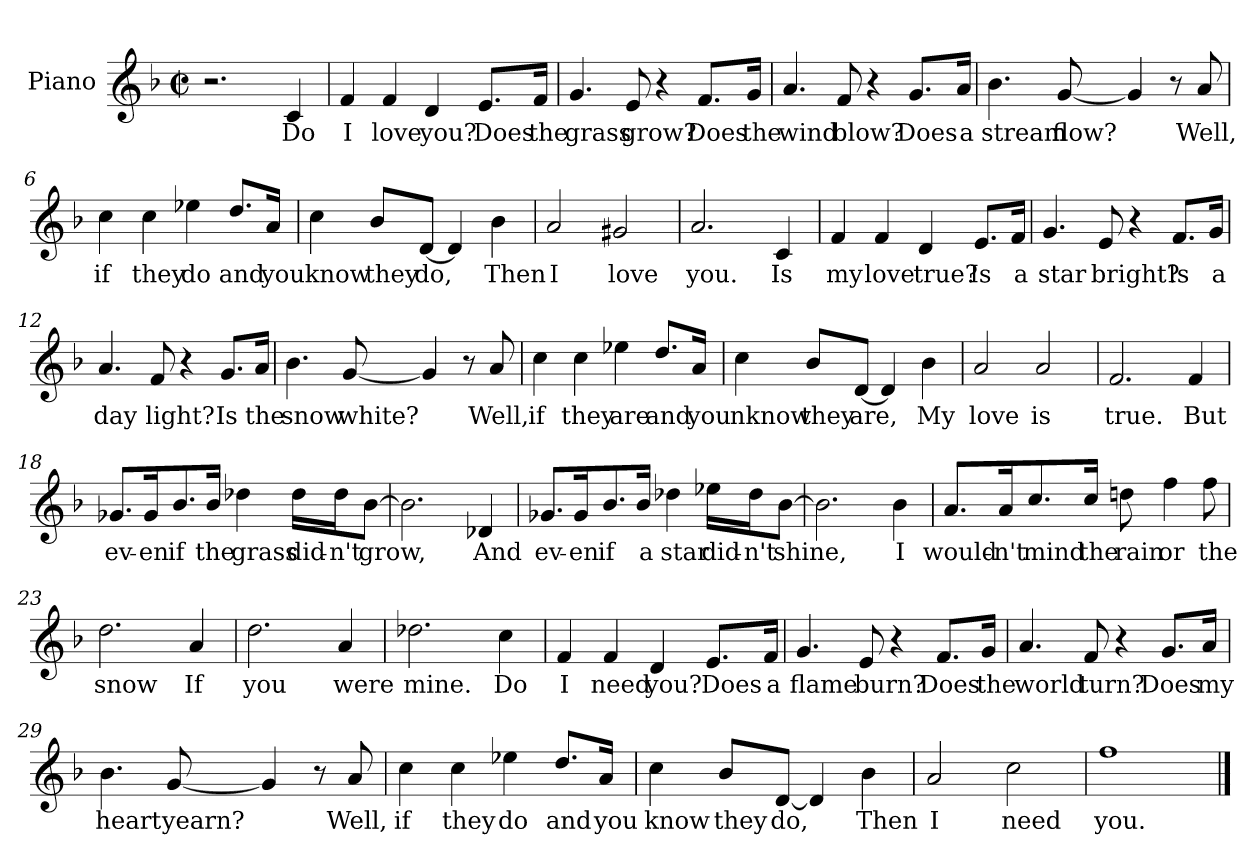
**kern	**text
*part1	*part1
*staff1	*staff1
*I"Piano	*
*I'Pno.	*
*clefG2	*
*k[b-]	*
*F:	*
*M2/2	*
*met(c|)	*
=1	=1
2.r	.
4c/	Do
=2	=2
4f/	I
4f/	love
4d/	you?
8.e/L	Does
16f/Jk	the
=3	=3
4.g/	grass
8e/	grow?
4r	.
8.f/L	Does
16g/Jk	the
=4	=4
4.a/	wind
8f/	blow?
4r	.
8.g/L	Does
16a/Jk	a
!!LO:LB:g=z
=5	=5
4.b-\	stream
[8g/	flow?
4g/]	.
8r	.
8a/	Well,
=6	=6
4cc\	if
4cc\	they
4ee-X\	do
8.dd/L	and
16a/Jk	you
=7	=7
4cc\	know
8b-/L	they
[8d/J	do,
4d/]	.
4b-\	Then
=8	=8
2a/	I
2g#X/	love
!!LO:LB:g=z
=9	=9
2.a/	you.
4c/	Is
=10	=10
4f/	my
4f/	love
4d/	true?
8.e/L	Is
16f/Jk	a
=11	=11
4.g/	star
8e/	bright?
4r	.
8.f/L	Is
16g/Jk	a
=12	=12
4.a/	day
8f/	light?
4r	.
8.g/L	Is
16a/Jk	the
!!LO:LB:g=z
=13	=13
4.b-\	snow
[8g/	white?
4g/]	.
8r	.
8a/	Well,
=14	=14
4cc\	if
4cc\	they
4ee-X\	are
8.dd/L	and
16a/Jk	you
=15	=15
4cc\	nknow
8b-/L	they
[8d/J	are,
4d/]	.
4b-\	My
=16	=16
2a/	love
2a/	is
!!LO:LB:g=z
=17	=17
2.f/	true.
4f/	But
=18	=18
8.g-X/L	ev-
16g-/K	-en
8.b-/	if
16b-/Jk	the
4dd-X\	grass
16dd-\LL	did-
16dd-\J	-n't
[8b-\J	grow,
=19	=19
2.b-\]	.
4d-X/	And
=20	=20
8.g-X/L	ev-
16g-/K	-en
8.b-/	if
16b-/Jk	a
4dd-X\	star
16ee-X\LL	did-
16dd-\J	-n't
[8b-\J	shine,
!!LO:LB:g=z
=21	=21
2.b-\]	.
4b-\	I
=22	=22
8.a/L	would-
16a/K	-n't
8.cc/	mind
16cc/Jk	the
8ddn\	rain
4ff\	or
8ff\	the
=23	=23
2.dd\	snow
4a/	If
=24	=24
2.dd\	you
4a/	were
=25	=25
2.dd-X\	mine.
4cc\	Do
!!LO:LB:g=z
=26	=26
4f/	I
4f/	need
4d/	you?
8.e/L	Does
16f/Jk	a
=27	=27
4.g/	flame
8e/	burn?
4r	.
8.f/L	Does
16g/Jk	the
=28	=28
4.a/	world
8f/	turn?
4r	.
8.g/L	Does
16a/Jk	my
=29	=29
4.b-\	heart
[8g/	yearn?
4g/]	.
8r	.
8a/	Well,
!!LO:LB:g=z
=30	=30
4cc\	if
4cc\	they
4ee-X\	do
8.dd/L	and
16a/Jk	you
=31	=31
4cc\	know
8b-/L	they
[8d/J	do,
4d/]	.
4b-\	Then
=32	=32
2a/	I
2cc\	need
=33	=33
1ff	you.
==	==
*-	*-
